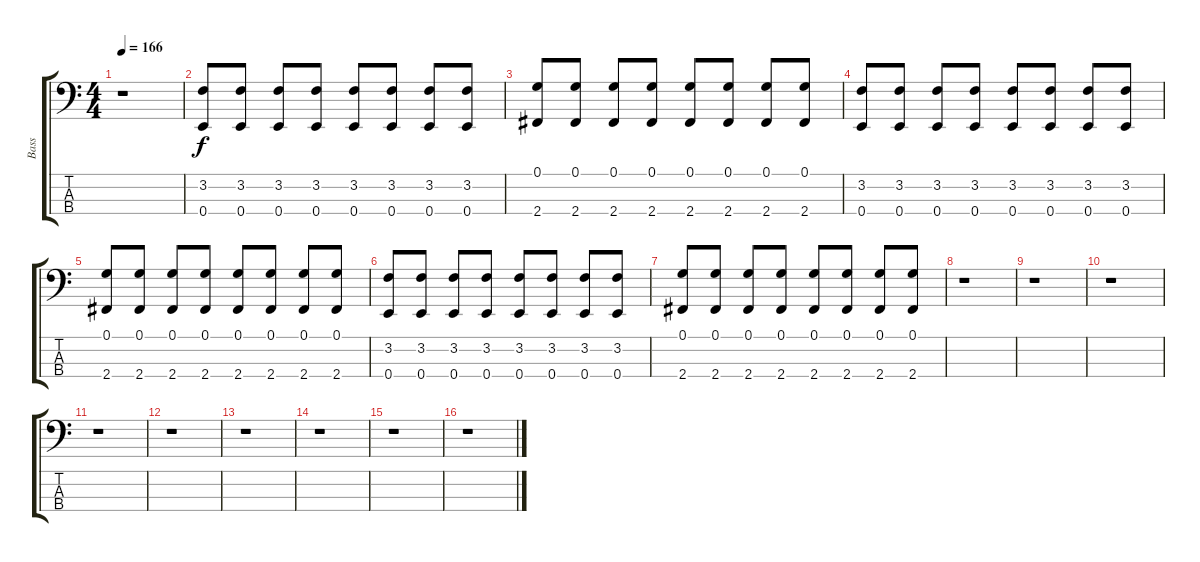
\track ("Bass" "Bass") {instrument slapbass1}
\staff {score tabs}
\tuning (G2 D2 A1 E1) {hide}
\ts (4 4)
\tempo 166
\clef f4
\ks c
r.1{dy f} |
(3.2 0.4).8 (3.2 0.4).8 (3.2 0.4).8 (3.2 0.4).8 (3.2 0.4).8 (3.2 0.4).8 (3.2 0.4).8 (3.2 0.4).8 |
(0.1 2.4).8 (0.1 2.4).8 (0.1 2.4).8 (0.1 2.4).8 (0.1 2.4).8 (0.1 2.4).8 (0.1 2.4).8 (0.1 2.4).8 |
(3.2 0.4).8 (3.2 0.4).8 (3.2 0.4).8 (3.2 0.4).8 (3.2 0.4).8 (3.2 0.4).8 (3.2 0.4).8 (3.2 0.4).8 |
(0.1 2.4).8 (0.1 2.4).8 (0.1 2.4).8 (0.1 2.4).8 (0.1 2.4).8 (0.1 2.4).8 (0.1 2.4).8 (0.1 2.4).8 |
(3.2 0.4).8 (3.2 0.4).8 (3.2 0.4).8 (3.2 0.4).8 (3.2 0.4).8 (3.2 0.4).8 (3.2 0.4).8 (3.2 0.4).8 |
(0.1 2.4).8 (0.1 2.4).8 (0.1 2.4).8 (0.1 2.4).8 (0.1 2.4).8 (0.1 2.4).8 (0.1 2.4).8 (0.1 2.4).8 |
r.1 |
r.1 |
r.1 |
r.1 |
r.1 |
r.1 |
r.1 |
r.1 |
r.1
